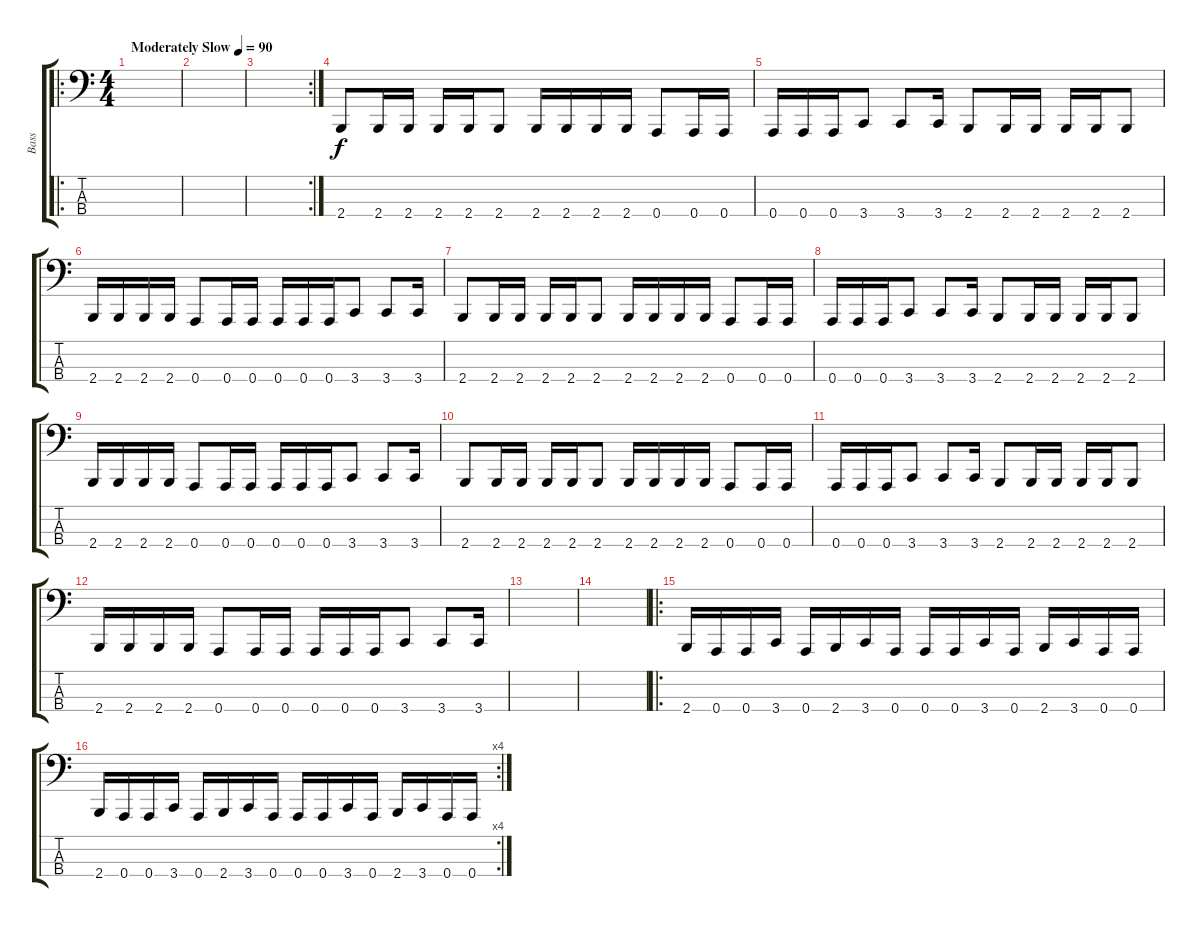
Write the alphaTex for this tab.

\track ("Bass" "Bass") {instrument electricbassfinger}
\staff {score tabs}
\tuning (D2 A1 E1 A0) {hide}
\ro
\ts (4 4)
\tempo (90 "Moderately Slow")
\clef f4
\ks c
|
|
\rc 2
|
2.4.8 2.4.16 2.4.16 2.4.16 2.4.16 2.4.8 2.4.16 2.4.16 2.4.16 2.4.16 0.4.8 0.4.16 0.4.16 |
0.4.16 0.4.16 0.4.16 3.4.8 3.4.8 3.4.16 2.4.8 2.4.16 2.4.16 2.4.16 2.4.16 2.4.8 |
2.4.16 2.4.16 2.4.16 2.4.16 0.4.8 0.4.16 0.4.16 0.4.16 0.4.16 0.4.16 3.4.8 3.4.8 3.4.16 |
2.4.8 2.4.16 2.4.16 2.4.16 2.4.16 2.4.8 2.4.16 2.4.16 2.4.16 2.4.16 0.4.8 0.4.16 0.4.16 |
0.4.16 0.4.16 0.4.16 3.4.8 3.4.8 3.4.16 2.4.8 2.4.16 2.4.16 2.4.16 2.4.16 2.4.8 |
2.4.16 2.4.16 2.4.16 2.4.16 0.4.8 0.4.16 0.4.16 0.4.16 0.4.16 0.4.16 3.4.8 3.4.8 3.4.16 |
2.4.8 2.4.16 2.4.16 2.4.16 2.4.16 2.4.8 2.4.16 2.4.16 2.4.16 2.4.16 0.4.8 0.4.16 0.4.16 |
0.4.16 0.4.16 0.4.16 3.4.8 3.4.8 3.4.16 2.4.8 2.4.16 2.4.16 2.4.16 2.4.16 2.4.8 |
2.4.16 2.4.16 2.4.16 2.4.16 0.4.8 0.4.16 0.4.16 0.4.16 0.4.16 0.4.16 3.4.8 3.4.8 3.4.16 |
|
|
\ro
2.4.16 0.4.16 0.4.16 3.4.16 0.4.16 2.4.16 3.4.16 0.4.16 0.4.16 0.4.16 3.4.16 0.4.16 2.4.16 3.4.16 0.4.16 0.4.16 |
\rc 4
2.4.16 0.4.16 0.4.16 3.4.16 0.4.16 2.4.16 3.4.16 0.4.16 0.4.16 0.4.16 3.4.16 0.4.16 2.4.16 3.4.16 0.4.16 0.4.16
